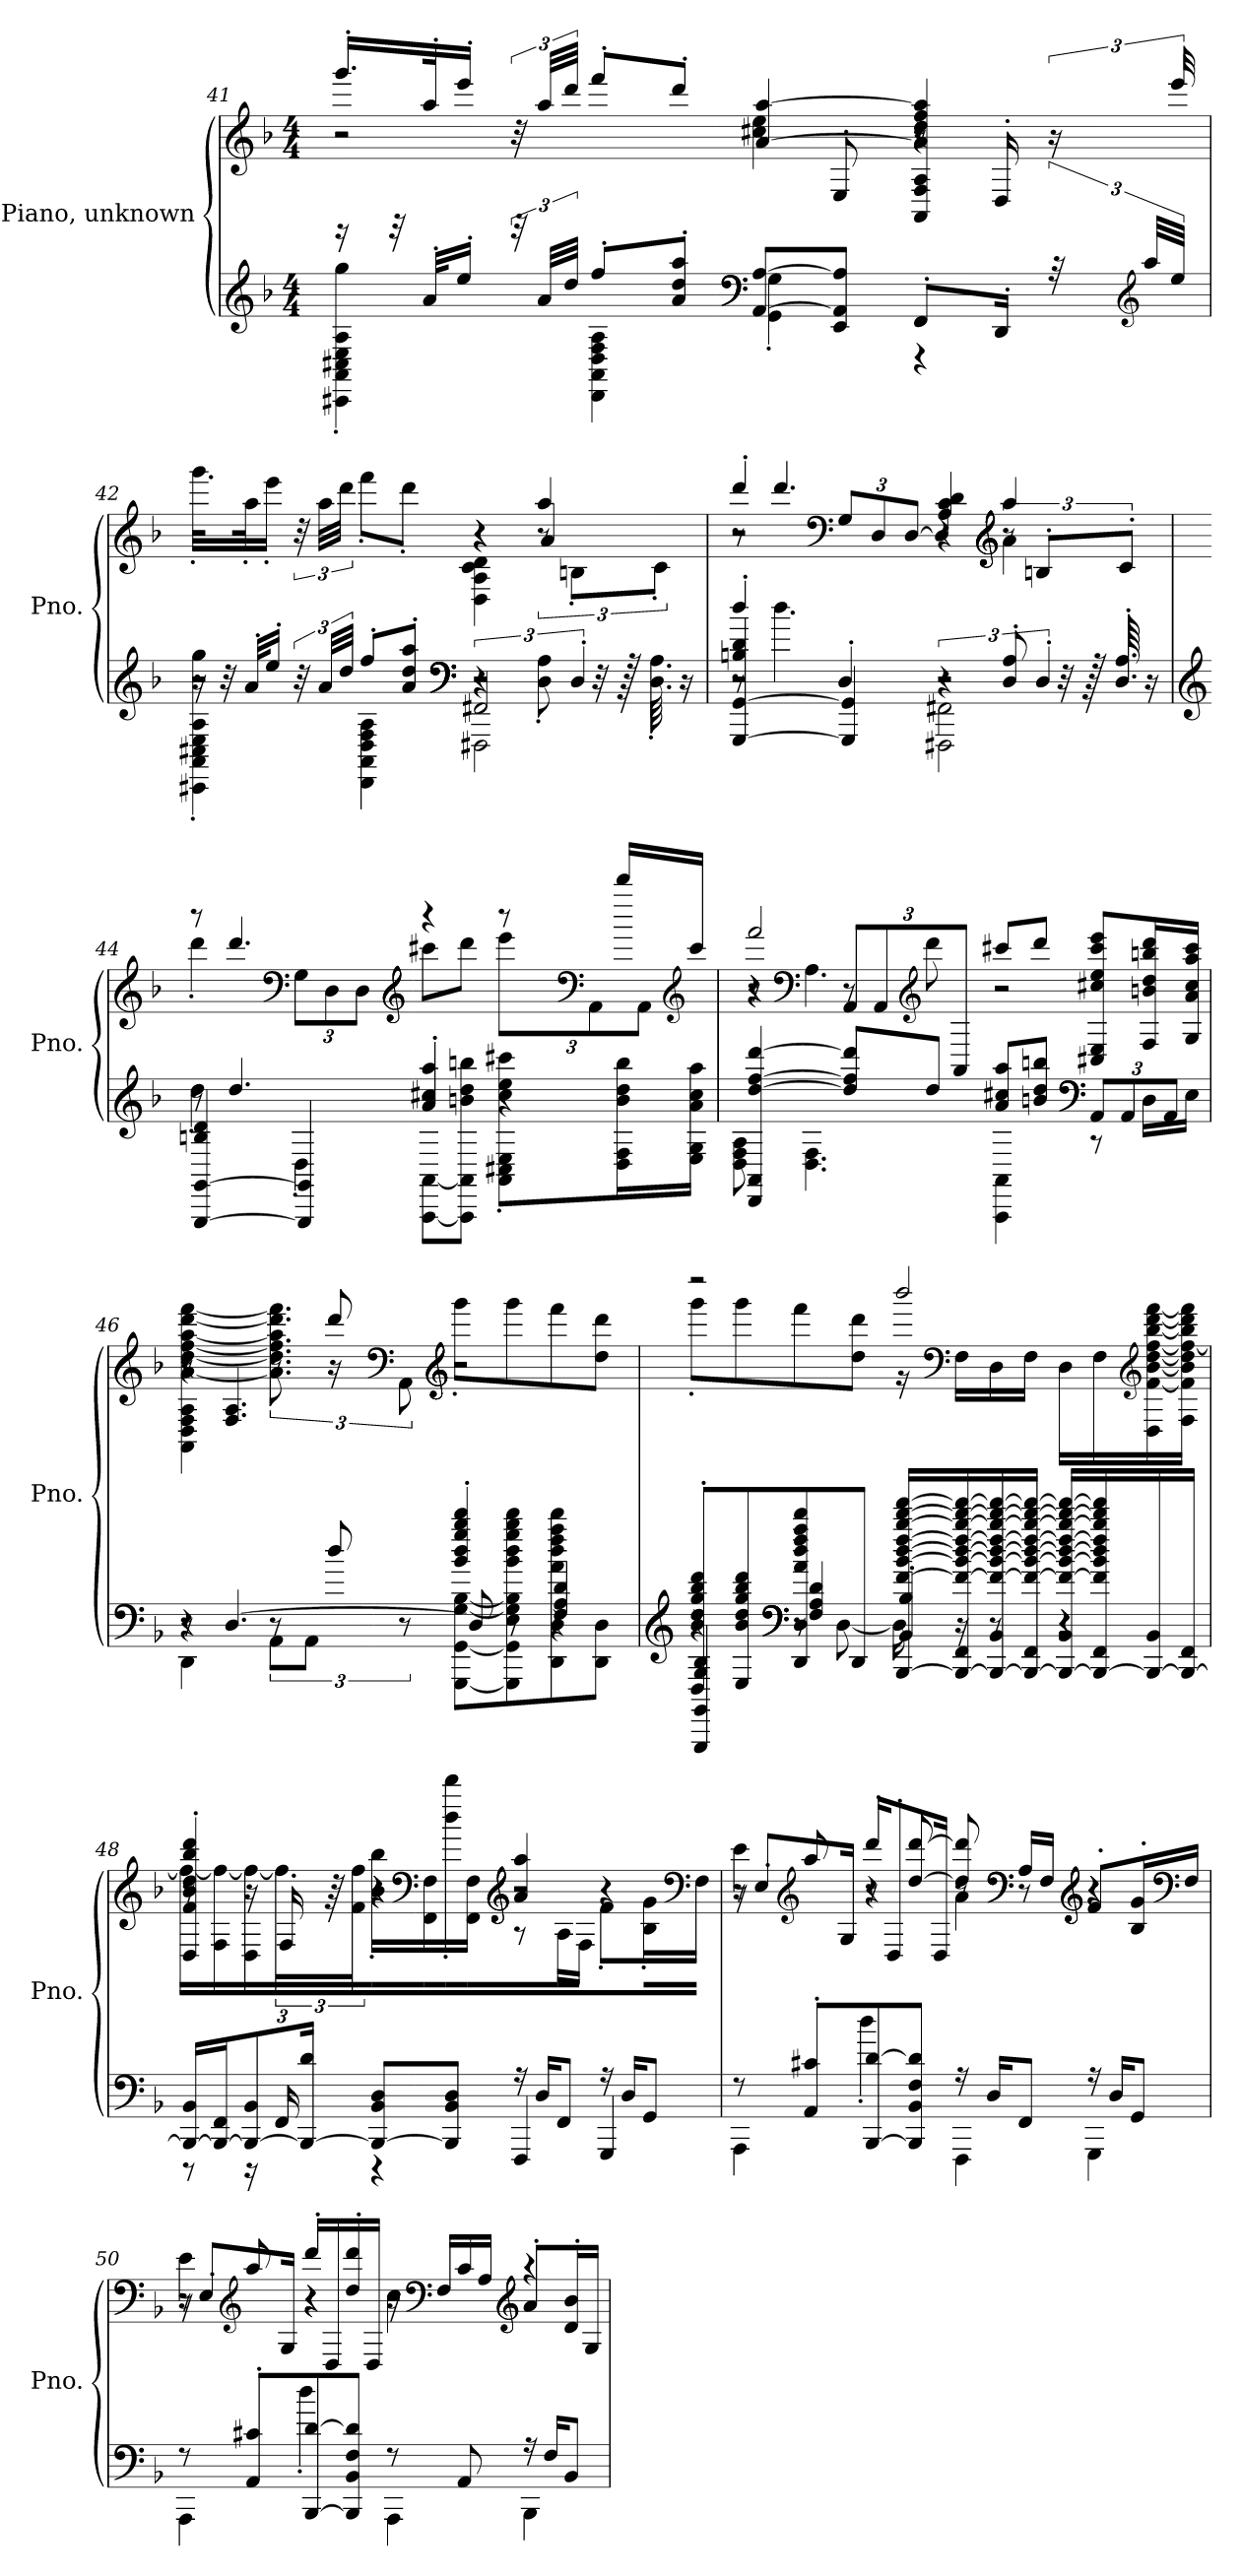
**kern	**kern
*part1	*part1
*staff2	*staff1
*I"Piano, unknown	*
*I'Pno.	*
*clefG2	*clefG2
*k[b-]	*k[b-]
*M4/4	*M4/4
=41	=41
*^	*^
*	*	*	*^
16r	4CC#X\' 4AA\' 4C#X\' 4E\' 4A\' 4gg\'	16.ggg'/LL	2r	2r
32r	.	.	.	.
32a'/KLL	.	32aa'/K	.	.
16ee'/JJ	.	16eee'/JJ	.	.
48r	.	48r	.	.
48a/LLL	.	48aa/LLL	.	.
48dd/JJJ	.	48ddd/JJJ	.	.
8ff'/L	4DD\ 4AA\ 4D\ 4F\ 4A\	8fff'/L	.	.
8a/' 8dd/' 8aa/'J	.	8ddd'/J	.	.
*clefF4	*	*	*	*
[8AA/ [8A/L	4GG\' 4G\'	8r	4cc#X\ 4ee\	[4a/ [4aa/
8EE/ 8AA/] 8A/]J	.	8E'/	.	.
8FF'/L	4r	8r	4r	4AA/ 4F/ 4A/ 4a/] 4dd/ 4ff/ 4aa/]
16DD'/Jk	.	16D'/	.	.
48r	.	24r	.	.
*clefG2	*	*	*	*
48aa/LLL	.	.	.	.
48ee/JJJ	.	48eee/	.	.
!!LO:LB:g=z	!!	!!
=42	=42	=42	=42	=42
*^	*^	*	*	*
16r	4CC#X\' 4AA\' 4C#X\' 4E\' 4A\' 4gg\'	2r	2r	2r	16.ggg'\LL	2r
32r	.	.	.	.	.	.
32a'/KLL	.	.	.	.	32aa'\K	.
16ee'/JJ	.	.	.	.	16eee'\JJ	.
48r	.	.	.	.	48r	.
48a/LLL	.	.	.	.	48aa\LLL	.
48dd/JJJ	.	.	.	.	48ddd\JJJ	.
8ff'/L	4DD\ 4AA\ 4D\ 4F\ 4A\	.	.	.	8fff'\L	.
8a/' 8dd/' 8aa/'J	.	.	.	.	8ddd'\J	.
*clefF4	*	*	*	*	*	*
3r	4r	2FF#X/	2FFF#X\	4r	4D\ 4A\ 4c\ 4d\	4r
.	8D\' 8A\'	.	.	4aa/	12r	4a/
6D'/	.	.	.	.	12Bn'\L	.
.	32r	.	.	.	.	.
.	128r	.	.	.	.	.
.	64.D\' 64.A\'	.	.	.	.	.
.	.	.	.	.	12c'\J	.
.	16r	.	.	.	.	.
=43	=43	=43	=43	=43	=43	=43
4dd'/	8r	[4GGG/ [4GG/ 4Bn/ 4d/	2r	8r	2r	4ddd'/
.	4.dd\	.	.	4.ddd/	.	.
*	*	*	*	*clefF4	*	*
*	*	*	*	*	*	*Xbrackettup
4D'/	.	4GGG/] 4GG/]	.	.	.	12G/L
.	.	.	.	.	.	12D/
.	.	.	.	.	.	[12D/J
3r	2FFF#X\	4r	2FF#X\	4A/ 4c/ 4d/	4r	4D/]
*	*	*	*	*clefG2	*	*
*	*	*	*	*	*	*brackettup
.	.	8D/' 8A/'	.	4aa/	4a\	12r
6D'/	.	.	.	.	.	12Bn'/L
.	.	32r	.	.	.	.
.	.	128r	.	.	.	.
.	.	64.D/' 64.A/'	.	.	.	.
.	.	.	.	.	.	12c'/J
.	.	16r	.	.	.	.
*v	*v	*v	*v	*	*	*
*	*v	*v	*v
!!LO:LB:g=z
=44	=44
*clefG2	*
*^	*^
*	*^	*	*
8r	4dd'\	[4GGG/ [4GG/ 4Bn/ 4d/	8r	4ddd'\
4.dd/	.	.	4.ddd/	.
*	*	*	*clefF4	*
*	*	*	*	*Xbrackettup
.	4D'\	4GGG/] 4GG/]	.	12G\L
.	.	.	.	12D\
.	.	.	.	12D\J
*	*	*	*clefG2	*
4a/' 4cc#X/' 4aa/'	[8AAA\ [8AA\L	2r	4r	8ccc#X\L
.	8AAA\] 8AA\] 8bn\ 8dd\ 8bbn\J	.	.	8ddd\J
4r	8AA\' 8C#X\' 8E\' 8cc#\' 8ee\' 8ccc#X\'L	.	8r	12eee\L
*	*	*	*clefF4	*
.	.	.	.	12AA\
.	16D\ 16F\ 16b\ 16dd\ 16bb\L	.	16ddd/LL	.
.	.	.	.	12AA\J
*	*	*	*clefG2	*
.	16E\ 16G\ 16a\ 16cc#\ 16aa\JJ	.	16ccc#/JJ	.
*	*v	*v	*	*
=45	=45	=45	=45
*	*	*^	*^
4DD/ 4AA/ [4dd/ [4ff/ [4ddd/	8D\ 8F\ 8A\	2fff/	4r	4r	8r
*	*	*clefF4	*	*	*
.	4.D\ 4.F\	.	.	.	4.A\
8dd/] 8ff/] 8ddd/]L	.	.	8r	12AA/L	.
.	.	.	.	12AA/	.
*	*	*clefG2	*	*	*
8dd/J	.	.	8ddd\	.	.
.	.	.	.	12AA/J	.
8a/ 8cc#X/ 8aa/L	4AAA\ 4AA\	2r	2r	8ccc#X/L	2r
8bn/ 8dd/ 8bbn/J	.	.	.	8ddd/J	.
*clefF4	*	*	*	*	*
*Xbrackettup	*	*	*	*	*
12AA/L	8r	.	.	8C#X/ 8E/ 8cc#X/ 8ee/ 8ccc#/ 8eee/L	.
12AA/	.	.	.	.	.
.	16D\LL	.	.	16F/ 16bn/ 16dd/ 16bbn/ 16ddd/L	.
12AA/J	.	.	.	.	.
.	16E\JJ	.	.	16G/ 16a/ 16cc#/ 16aa/ 16ccc#/JJ	.
*	*	*	*	*v	*v
!!LO:LB:g=z
=46	=46	=46	=46	=46
*	*^	*	*	*
4r	4DD\	8r	4r	4AA\ 4D\ 4F\ 4A\ [4a\ [4dd\ [4ff\ [4aa\ [4ddd\ [4fff\	8r
.	.	[4.D/	.	.	4.F/ 4.A/
*	*brackettup	*	*	*brackettup	*
8r	12AA\L	.	8r	12.a\] 12.dd\] 12.ff\] 12.aa\] 12.ddd\] 12.fff\]	.
.	12AA\J	.	.	.	.
8dd/	.	.	8ddd/	24r	.
*	*	*	*clefF4	*	*
.	12r	.	.	12AA\	.
*	*	*	*clefG2	*	*
4b-/' 4dd/' 4gg/' 4bb-/' 4ddd/'	[8GGG\ [8GG\ [8G\ [8B-\L	8D/]	2r	8ggg'\L	2r
.	8GGG\] 8GG\] 8E\ 8G\] 8B-\] 8b-\ 8dd\ 8gg\ 8bb-\ 8ddd\	8r	.	8ggg\	.
4r	8DD\ 8D\ 8a\ 8dd\ 8ff\ 8aa\ 8ddd\	4F/ 4A/ 4d/	.	8fff\	.
.	8DD\ 8D\J	.	.	8dd\ 8ddd\J	.
*	*	*	*v	*v	*v
=47	=47	=47	=47
*clefG2	*	*	*
*	*	*	*^
8D/' 8b-/' 8dd/' 8gg/' 8bb-/' 8ddd/'L	4r	4GGG/ 4GG/ 4G/ 4B-/	2r	8ggg'\L
8E/ 8b-/ 8dd/ 8gg/ 8bb-/ 8ddd/	.	.	.	8ggg\
*clefF4	*	*	*	*
8DD/ 8D/ 8a/ 8dd/ 8ff/ 8aa/ 8ddd/	8r	4F/ 4A/ 4d/	.	8fff\
8DD/J	[8D\	.	.	8dd\ 8ddd\J
[16BBB-/ [16f/ [16b-/ [16dd/ [16ff/ [16bb-/ [16ddd/ [16fff/LL	16D\]	4BB-/' 4B-/'	2bbb-/	16r
*	*	*	*clefF4	*
16BBB-/_ 16FF/ 16f/_ 16b-/_ 16dd/_ 16ff/_ 16bb-/_ 16ddd/_ 16fff/_	16r	.	.	16F\LL
16BBB-/_ 16BB-/ 16f/_ 16b-/_ 16dd/_ 16ff/_ 16bb-/_ 16ddd/_ 16fff/_	8r	.	.	16D\
16BBB-/_ 16FF/ 16f/_ 16b-/_ 16dd/_ 16ff/_ 16bb-/_ 16ddd/_ 16fff/_JJ	.	.	.	16F\JJ
16BBB-/_ 16BB-/ 16f/_ 16b-/_ 16dd/_ 16ff/_ 16bb-/_ 16ddd/_ 16fff/_LL	4r	4r	.	16D\LL
16BBB-/_ 16FF/ 16f/] 16b-/] 16dd/] 16ff/] 16bb-/] 16ddd/] 16fff/]	.	.	.	16F\
*	*	*	*clefG2	*
16BBB-/_ 16BB-/	.	.	.	16D\ [16f\ [16b-\ [16dd\ [16ff\ [16bb-\ [16ddd\ [16fff\
16BBB-/_ 16FF/JJ	.	.	.	16F\ 16f\] 16b-\] 16dd\] 16ff\_ 16bb-\] 16ddd\] 16fff\]JJ
*	*v	*v	*	*
!!LO:LB:g=z
=48	=48	=48	=48
*	*	*	*^
16BBB-/_ 16BB-/LL	8r	4D/' 4f/' 4b-/' 4dd/' 4bb-/' 4ddd/'	16ff\LL_	8r
16BBB-/_ 16FF/J	.	.	16F\ 16ff\_	.
*Xbrackettup	*	*	*	*
12BBB-/_ 12BB-/	16r	.	16D\ 16ff\_	16r
.	16FF/	.	48.ff\JJk]	16F/
24BBB-/_ 24d/Jk	.	.	.	.
.	.	.	96r	.
.	.	.	48f\ 48ff\	.
8BBB-/_ 8BB-/ 8D/L	4r	4r	16b-\' 16bb-\'LL	4r
*	*	*clefF4	*	*
.	.	.	16FF\ 16F\	.
8BBB-/] 8BB-/ 8D/J	.	.	16dd\' 16ddd\'	.
.	.	.	16FF\ 16F\JJ	.
*	*	*clefG2	*	*
16r	4FFF/	4a/ 4aa/	8r	2r
16D/KL	.	.	.	.
8FF/J	.	.	16A\LL	.
.	.	.	16F\JJ	.
16r	4GGG/	4r	8f'\L	.
16D/KL	.	.	.	.
8GG/J	.	.	16B-\' 16g\'L	.
*	*	*clefF4	*	*
.	.	.	16F\JJ	.
!!LO:PB:g=z	!!	!!
=49	=49	=49	=49	=49
8r	4AAA\	8r	4e\	16r
.	.	.	.	8E'/L
*	*	*clefG2	*	*
8AA/' 8c#X/'L	.	8aa/	.	.
.	.	.	.	16G/Jk
[8BBB-/ [8d/	4dd'\	8r	4r	16ddd'/KL
.	.	.	.	8D'/
8BBB-/] 8BB-/ 8F/ 8d/]J	.	[8dd/ [8ddd/	.	.
.	.	.	.	16D/Jk
16r	4FFF\	8dd/] 8ddd/]	4a\	8r
16D/KL	.	.	.	.
*	*	*clefF4	*	*
8FF/J	.	8r	.	16A/LL
.	.	.	.	16F/JJ
*	*	*clefG2	*	*
16r	4GGG\	4r	4r	8f'/L
16D/KL	.	.	.	.
8GG/J	.	.	.	16B-/' 16g/'L
*	*	*clefF4	*	*
.	.	.	.	16F/JJ
!!LO:LB:g=z	!!	!!
=50	=50	=50	=50	=50
8r	4AAA\	8r	4e\	16r
.	.	.	.	8E'/L
*	*	*clefG2	*	*
8AA/' 8c#X/'L	.	8aa/	.	.
.	.	.	.	16G/Jk
[8BBB-/ [8d/	4dd'\	4r	4r	16ddd'/LL
.	.	.	.	16D/
8BBB-/] 8BB-/ 8F/ 8d/]J	.	.	.	16dd/' 16ddd/'
.	.	.	.	16D/JJ
8r	4AAA\	2r	4cc\	16r
*	*	*clefF4	*	*
.	.	.	.	16F/LL
8AA/	.	.	.	16c/
.	.	.	.	16A/JJ
*	*	*clefG2	*	*
16r	4BBB-\	.	4r	8a'/L
16F/KL	.	.	.	.
8BB-/J	.	.	.	16d/' 16b-/'L
.	.	.	.	16G/JJ
*v	*v	*	*	*
*	*v	*v	*v
=	=
*-	*-
